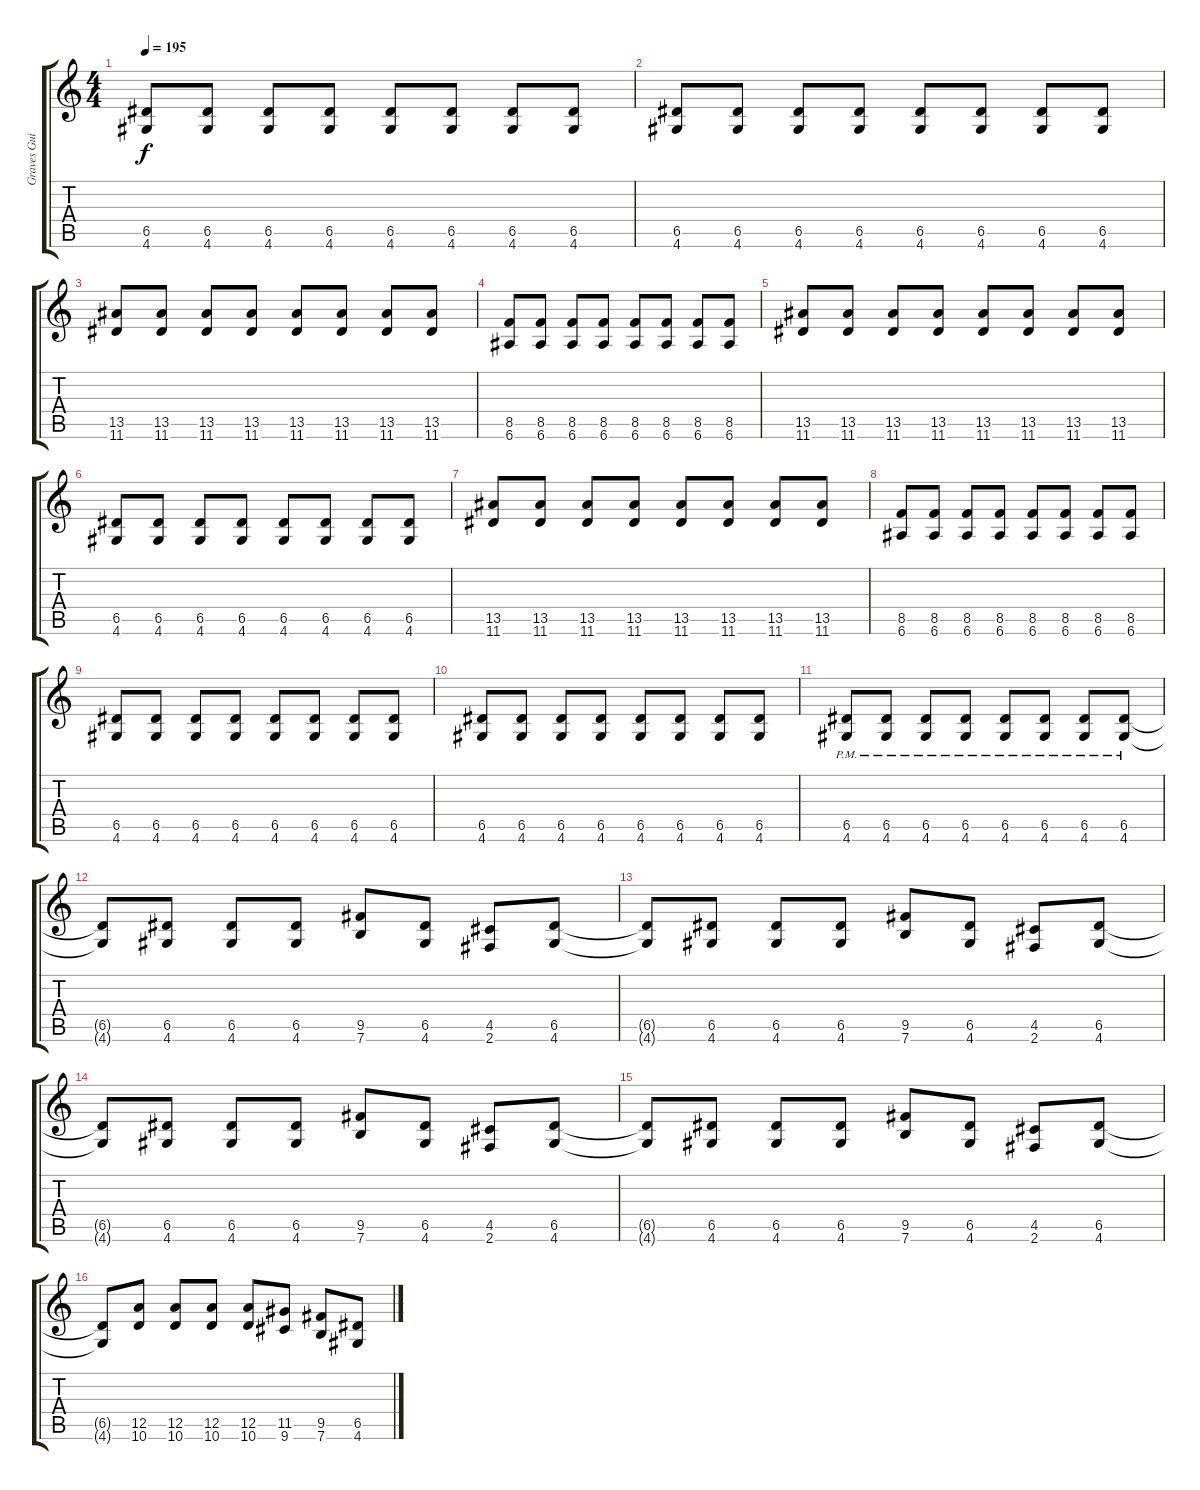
\track ("Graves Guitar 1" "Graves Gui") {instrument distortionguitar}
\staff {score tabs}
\tuning (E4 B3 G3 D3 A2 E2) {hide}
\ts (4 4)
\tempo 195
\clef g2
\ks c
(6.5 4.6).8{dy f} (6.5 4.6).8 (6.5 4.6).8 (6.5 4.6).8 (6.5 4.6).8 (6.5 4.6).8 (6.5 4.6).8 (6.5 4.6).8 |
(6.5 4.6).8 (6.5 4.6).8 (6.5 4.6).8 (6.5 4.6).8 (6.5 4.6).8 (6.5 4.6).8 (6.5 4.6).8 (6.5 4.6).8 |
(13.5 11.6).8 (13.5 11.6).8 (13.5 11.6).8 (13.5 11.6).8 (13.5 11.6).8 (13.5 11.6).8 (13.5 11.6).8 (13.5 11.6).8 |
(8.5 6.6).8 (8.5 6.6).8 (8.5 6.6).8 (8.5 6.6).8 (8.5 6.6).8 (8.5 6.6).8 (8.5 6.6).8 (8.5 6.6).8 |
(13.5 11.6).8 (13.5 11.6).8 (13.5 11.6).8 (13.5 11.6).8 (13.5 11.6).8 (13.5 11.6).8 (13.5 11.6).8 (13.5 11.6).8 |
(6.5 4.6).8 (6.5 4.6).8 (6.5 4.6).8 (6.5 4.6).8 (6.5 4.6).8 (6.5 4.6).8 (6.5 4.6).8 (6.5 4.6).8 |
(13.5 11.6).8 (13.5 11.6).8 (13.5 11.6).8 (13.5 11.6).8 (13.5 11.6).8 (13.5 11.6).8 (13.5 11.6).8 (13.5 11.6).8 |
(8.5 6.6).8 (8.5 6.6).8 (8.5 6.6).8 (8.5 6.6).8 (8.5 6.6).8 (8.5 6.6).8 (8.5 6.6).8 (8.5 6.6).8 |
(6.5 4.6).8 (6.5 4.6).8 (6.5 4.6).8 (6.5 4.6).8 (6.5 4.6).8 (6.5 4.6).8 (6.5 4.6).8 (6.5 4.6).8 |
(6.5 4.6).8 (6.5 4.6).8 (6.5 4.6).8 (6.5 4.6).8 (6.5 4.6).8 (6.5 4.6).8 (6.5 4.6).8 (6.5 4.6).8 |
(6.5{pm} 4.6{pm}).8 (6.5{pm} 4.6{pm}).8 (6.5{pm} 4.6{pm}).8 (6.5{pm} 4.6{pm}).8 (6.5{pm} 4.6{pm}).8 (6.5{pm} 4.6{pm}).8 (6.5{pm} 4.6{pm}).8 (6.5{pm} 4.6{pm}).8 |
(6.5{t} 4.6{t}).8 (6.5 4.6).8 (6.5 4.6).8 (6.5 4.6).8 (9.5 7.6).8 (6.5 4.6).8 (4.5 2.6).8 (6.5 4.6).8 |
(6.5{t} 4.6{t}).8 (6.5 4.6).8 (6.5 4.6).8 (6.5 4.6).8 (9.5 7.6).8 (6.5 4.6).8 (4.5 2.6).8 (6.5 4.6).8 |
(6.5{t} 4.6{t}).8 (6.5 4.6).8 (6.5 4.6).8 (6.5 4.6).8 (9.5 7.6).8 (6.5 4.6).8 (4.5 2.6).8 (6.5 4.6).8 |
(6.5{t} 4.6{t}).8 (6.5 4.6).8 (6.5 4.6).8 (6.5 4.6).8 (9.5 7.6).8 (6.5 4.6).8 (4.5 2.6).8 (6.5 4.6).8 |
(6.5{t} 4.6{t}).8 (12.5 10.6).8 (12.5 10.6).8 (12.5 10.6).8 (12.5 10.6).8 (11.5 9.6).8 (9.5 7.6).8 (6.5 4.6).8
